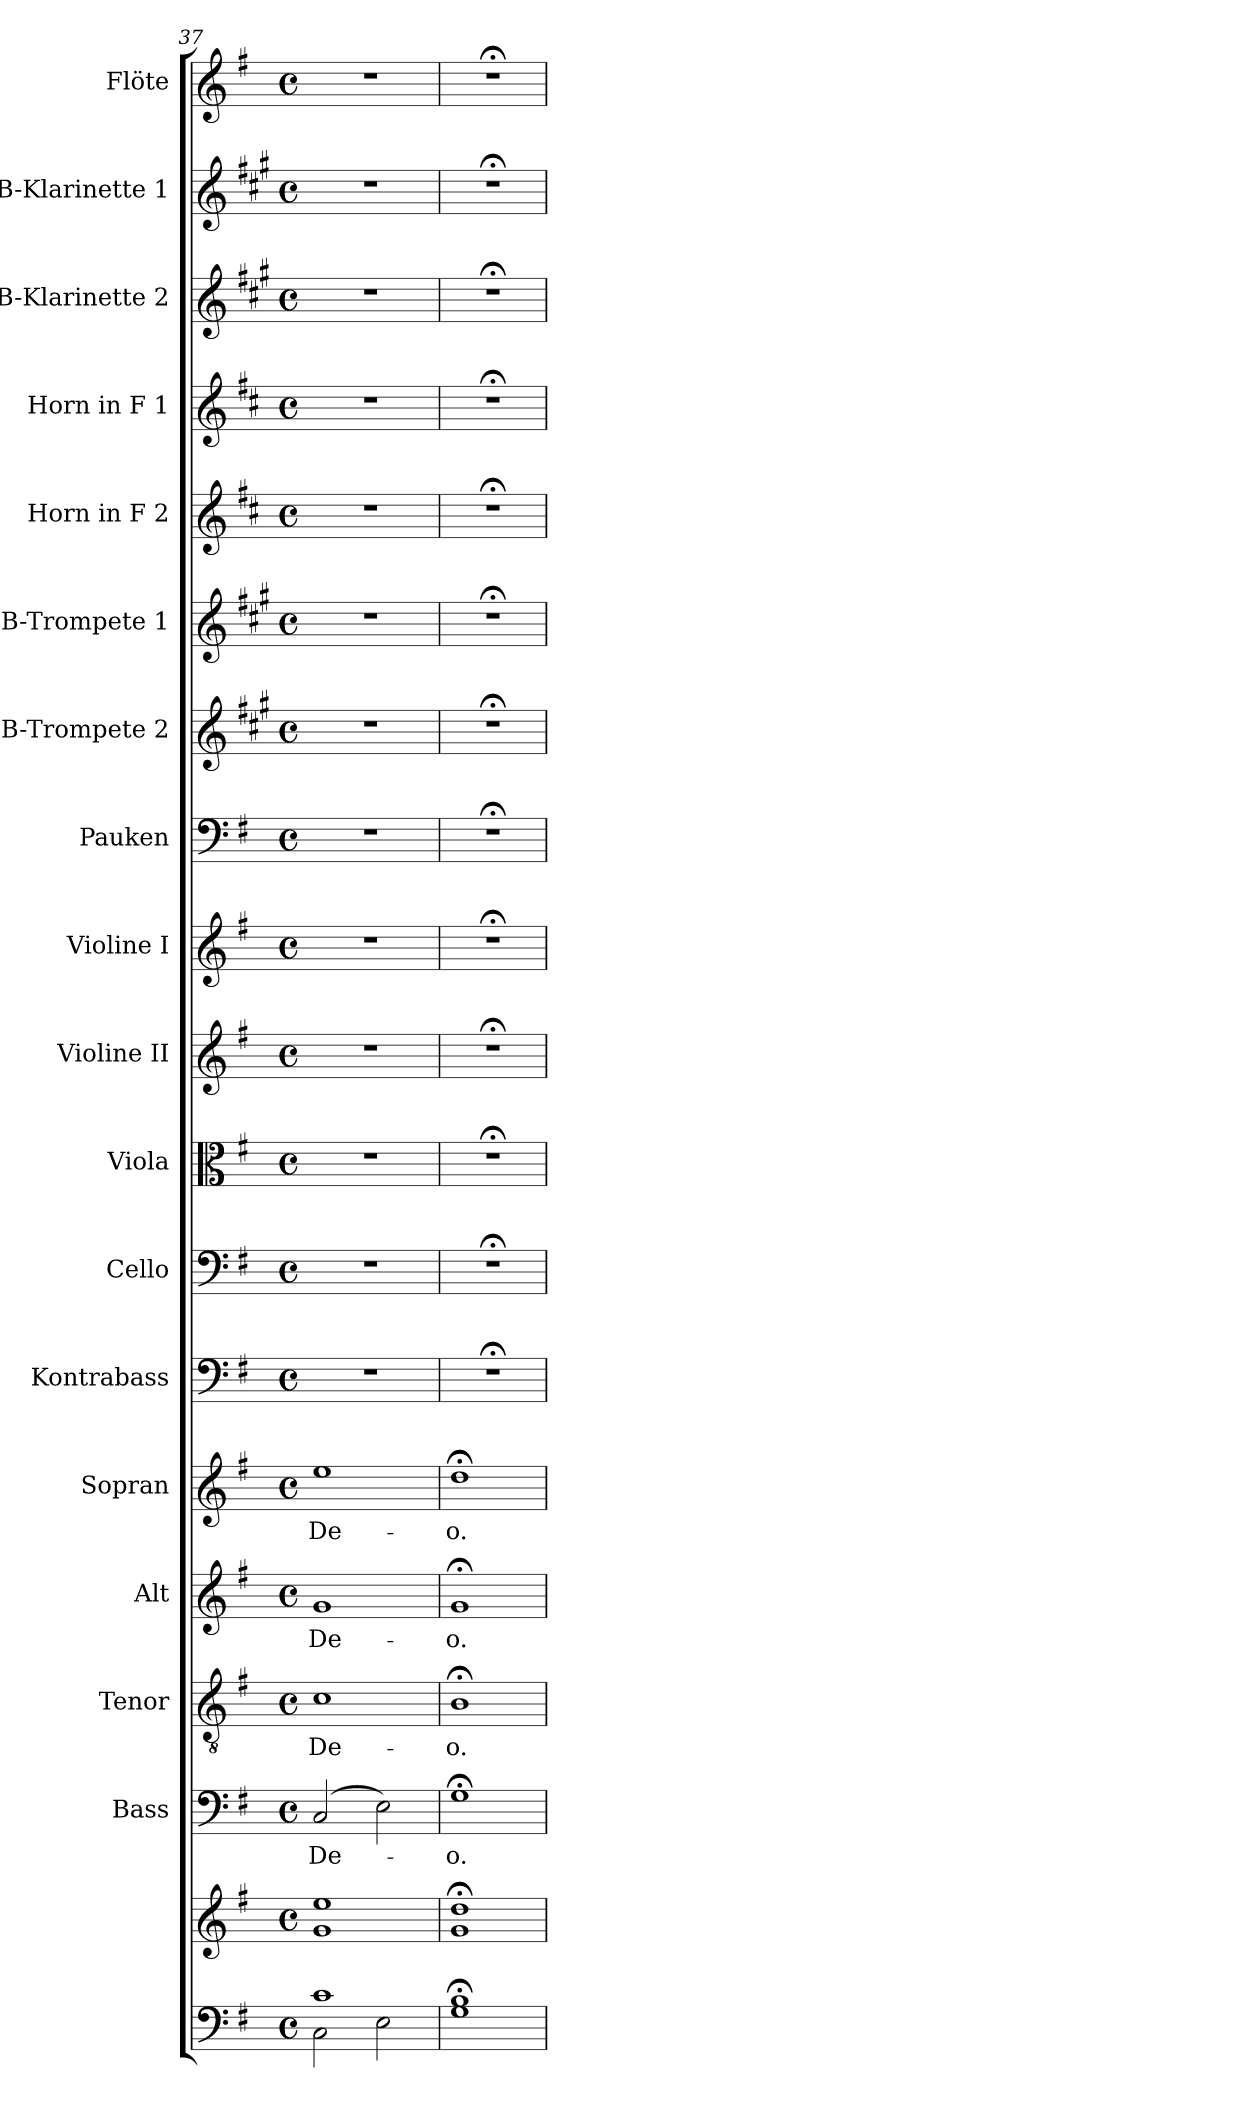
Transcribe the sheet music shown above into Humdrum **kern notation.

**kern	**kern	**kern	**text	**kern	**text	**kern	**text	**kern	**text	**kern	**kern	**kern	**kern	**kern	**kern	**kern	**kern	**kern	**kern	**kern	**kern	**kern
*part18	*part18	*part17	*part17	*part16	*part16	*part15	*part15	*part14	*part14	*part13	*part12	*part11	*part10	*part9	*part8	*part7	*part6	*part5	*part4	*part3	*part2	*part1
*staff19	*staff18	*staff17	*staff17	*staff16	*staff16	*staff15	*staff15	*staff14	*staff14	*staff13	*staff12	*staff11	*staff10	*staff9	*staff8	*staff7	*staff6	*staff5	*staff4	*staff3	*staff2	*staff1
*	*	*I"Bass	*	*I"Tenor	*	*I"Alt	*	*I"Sopran	*	*I"Kontrabass	*I"Cello	*I"Viola	*I"Violine II	*I"Violine I	*I"Pauken	*I"B-Trompete 2	*I"B-Trompete 1	*I"Horn in F 2	*I"Horn in F 1	*I"B-Klarinette 2	*I"B-Klarinette 1	*I"Flöte
*	*	*I'B.	*	*I'T.	*	*I'A.	*	*I'S.	*	*I'Kb.	*	*I'Vla.	*I'Vl. II	*I'Vl. I	*I'Pk.	*I'Trp. 2	*I'Trp. 1	*	*	*I'Kl. 2	*I'Kl. 1	*I'Fl.
*clefF4	*clefG2	*clefF4	*	*clefGv2	*	*clefG2	*	*clefG2	*	*clefF4	*clefF4	*clefC3	*clefG2	*clefG2	*clefF4	*clefG2	*clefG2	*clefG2	*clefG2	*clefG2	*clefG2	*clefG2
*	*	*	*	*	*	*	*	*	*	*ITrd7c12	*	*	*	*	*	*ITrd1c2	*ITrd1c2	*ITrd4c7	*ITrd4c7	*ITrd1c2	*ITrd1c2	*
*k[f#]	*k[f#]	*k[f#]	*	*k[f#]	*	*k[f#]	*	*k[f#]	*	*k[f#]	*k[f#]	*k[f#]	*k[f#]	*k[f#]	*k[f#]	*k[f#]	*k[f#]	*k[f#]	*k[f#]	*k[f#]	*k[f#]	*k[f#]
*G:	*G:	*G:	*	*G:	*	*G:	*	*G:	*	*G:	*G:	*G:	*G:	*G:	*G:	*G:	*G:	*G:	*G:	*G:	*G:	*G:
*M4/4	*M4/4	*M4/4	*	*M4/4	*	*M4/4	*	*M4/4	*	*M4/4	*M4/4	*M4/4	*M4/4	*M4/4	*M4/4	*M4/4	*M4/4	*M4/4	*M4/4	*M4/4	*M4/4	*M4/4
*met(c)	*met(c)	*met(c)	*	*met(c)	*	*met(c)	*	*met(c)	*	*met(c)	*met(c)	*met(c)	*met(c)	*met(c)	*met(c)	*met(c)	*met(c)	*met(c)	*met(c)	*met(c)	*met(c)	*met(c)
=37	=37	=37	=37	=37	=37	=37	=37	=37	=37	=37	=37	=37	=37	=37	=37	=37	=37	=37	=37	=37	=37	=37
*^	*^	*	*	*	*	*	*	*	*	*	*	*	*	*	*	*	*	*	*	*	*	*
!	!	!	!	!	!LO:LY:b	!	!LO:LY:b	!	!LO:LY:b	!	!LO:LY:b	!	!	!	!	!	!	!	!	!	!	!	!	!
1c	2C\	1ee	1g	(2C/	De-	1c	De-	1g	De-	1ee	De-	1r	1r	1r	1r	1r	1r	1r	1r	1r	1r	1r	1r	1r
.	2E\	.	.	2E\)	.	.	.	.	.	.	.	.	.	.	.	.	.	.	.	.	.	.	.	.
=38	=38	=38	=38	=38	=38	=38	=38	=38	=38	=38	=38	=38	=38	=38	=38	=38	=38	=38	=38	=38	=38	=38	=38	=38
!	!	!	!	!	!LO:LY:b	!	!LO:LY:b	!	!LO:LY:b	!	!LO:LY:b	!	!	!	!	!	!	!	!	!	!	!	!	!
1B;<	1G	1dd;<	1g	1G;<	-o.	1B;<	-o.	1g;<	-o.	1dd;<	-o.	1r;<	1r;<	1r;<	1r;<	1r;<	1r;<	1r;<	1r;<	1r;<	1r;<	1r;<	1r;<	1r;<
*v	*v	*	*	*	*	*	*	*	*	*	*	*	*	*	*	*	*	*	*	*	*	*	*	*
*	*v	*v	*	*	*	*	*	*	*	*	*	*	*	*	*	*	*	*	*	*	*	*	*
=	=	=	=	=	=	=	=	=	=	=	=	=	=	=	=	=	=	=	=	=	=	=
*-	*-	*-	*-	*-	*-	*-	*-	*-	*-	*-	*-	*-	*-	*-	*-	*-	*-	*-	*-	*-	*-	*-
